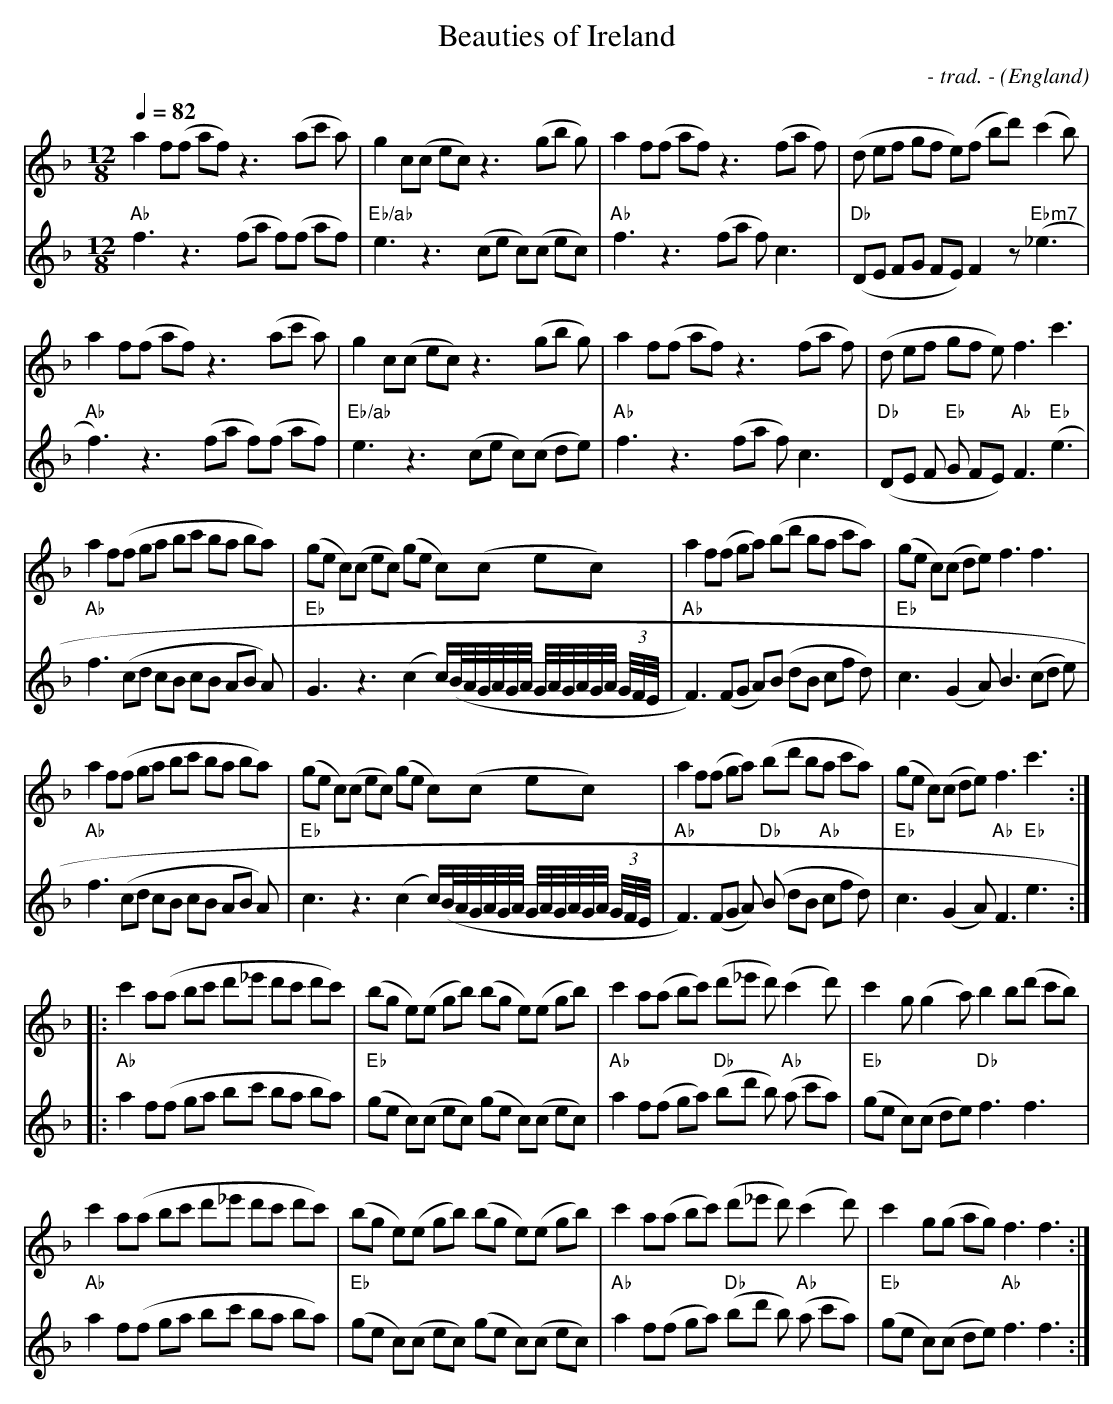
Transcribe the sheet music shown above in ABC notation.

X:1
T:Beauties of Ireland
C:- trad. -
O:England
M:12/8
L:1/8
Q:1/4=82
K:F
V:1
a2 f(f af) z3 (ac' a)|g2 c(c ec) z3 (gb g)|a2 f(f af) z3 (fa f)|(d ef gf e)(f bd') (c'2 b)|
a2 f(f af) z3 (ac' a)|g2 c(c ec) z3 (gb g)|a2 f(f af) z3 (fa f)|(d ef gf e)f3 c'3 |
a2 f(f ga bc' ba ba) |(ge c)(c ec) (ge c)(c ec) |a2 f(f ga) (bd' ba c'a) |(ge c)(c de) f3 f3 |
a2 f(f ga bc' ba ba) |(ge c)(c ec) (ge c)(c ec) |a2 f(f ga) (bd' ba c'a) |(ge c)(c de) f3 c'3 :| |:
c'2 a(a bc' d'_e' d'c' d'c') |(bg e)(e gb) (bg e)(e gb) |c'2 a(a bc') (d'_e' d')(c'2 d')|c'2 g(g2 a)b2 b(d' c'b) |
c'2 a(a bc' d'_e' d'c' d'c') |(bg e)(e gb) (bg e)(e gb) |c'2 a(a bc') (d'_e' d')(c'2 d')|c'2 g(g ag) f3 f3 :|
V:2          %2
"Ab" f3 z3 (fa f)(f af) |"Eb/ab" e3 z3 (ce c)(c ec) |"Ab" f3 z3 (fa f)c3 |"Db" (DE FG FE) F2 z"Ebm7" (_e3 |
"Ab" f3) z3 (fa f)(f af) |"Eb/ab" e3 z3 (ce c)(c de) |"Ab" f3 z3 (fa f)c3 |"Db" (DE F"Eb" G FE) "Ab" F3 "Eb" (e3 |
"Ab" f3 (cd cB cB AB A)|"Eb" G3 z3 (c2 c/)(B/4A/4G/4A/4G/4A/4 G/4A/4G/4A/4G/4A/4 (3G/4F/4E/4 |"Ab" F3) (FG A)(B dB cf d)|"Eb" c3 (G2 A)B3 (cd e)|
"Ab" f3 (cd cB cB AB A)|"Eb" c3 z3 (c2 c/)(B/4A/4G/4A/4G/4A/4 G/4A/4G/4A/4G/4A/4 (3G/4F/4E/4 |"Ab" F3) (FG A)"Db" (B dB "Ab" cf d)|"Eb" c3 (G2 A)"Ab" F3 "Eb" e3 :| |:
"Ab" a2 f(f ga bc' ba ba) |"Eb" (ge c)(c ec) (ge c)(c ec) |"Ab" a2 f(f ga) "Db" (bd' b)"Ab" (a c'a) |"Eb" (ge c)(c de) "Db" f3 f3 |
"Ab" a2 f(f ga bc' ba ba) |"Eb" (ge c)(c ec) (ge c)(c ec) |"Ab" a2 f(f ga) "Db" (bd' b)"Ab" (a c'a) |"Eb" (ge c)(c de) "Ab" f3 f3 :|
